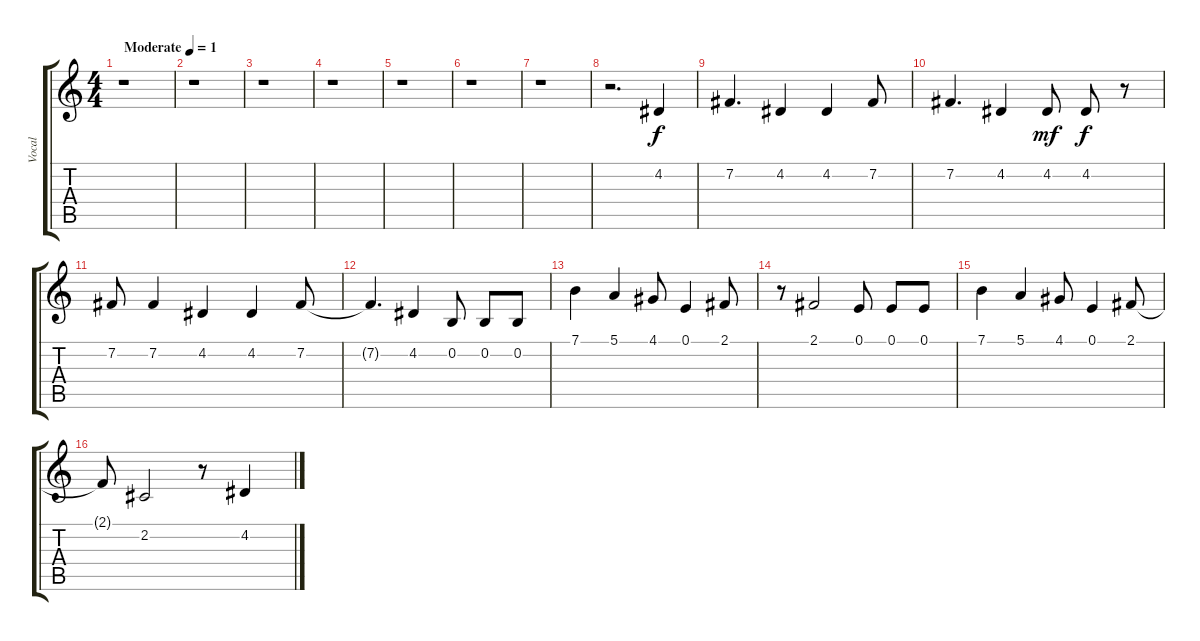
\track ("Vocal" "Vocal") {instrument lead6voice}
\staff {score tabs}
\tuning (E4 B3 G3 D3 A2 D2) {hide}
\ts (4 4)
\tempo (1 "Moderate")
\clef g2
\ks c
r.1{dy f instrument lead6voice} |
r.1 |
r.1 |
r.1 |
r.1 |
r.1 |
r.1 |
r.2{d} 4.2.4 |
7.2.4{d} 4.2.4 4.2.4 7.2.8 |
7.2.4{d} 4.2.4 4.2.8{dy mf} 4.2.8{dy f} r.8 |
7.2.8 7.2.4 4.2.4 4.2.4 7.2.8 |
7.2{t}.4{d} 4.2.4 0.2.8 0.2.8 0.2.8 |
7.1.4 5.1.4 4.1.8 0.1.4 2.1.8 |
r.8 2.1.2 0.1.8 0.1.8 0.1.8 |
7.1.4 5.1.4 4.1.8 0.1.4 2.1.8 |
2.1{t}.8 2.2.2 r.8 4.2.4
